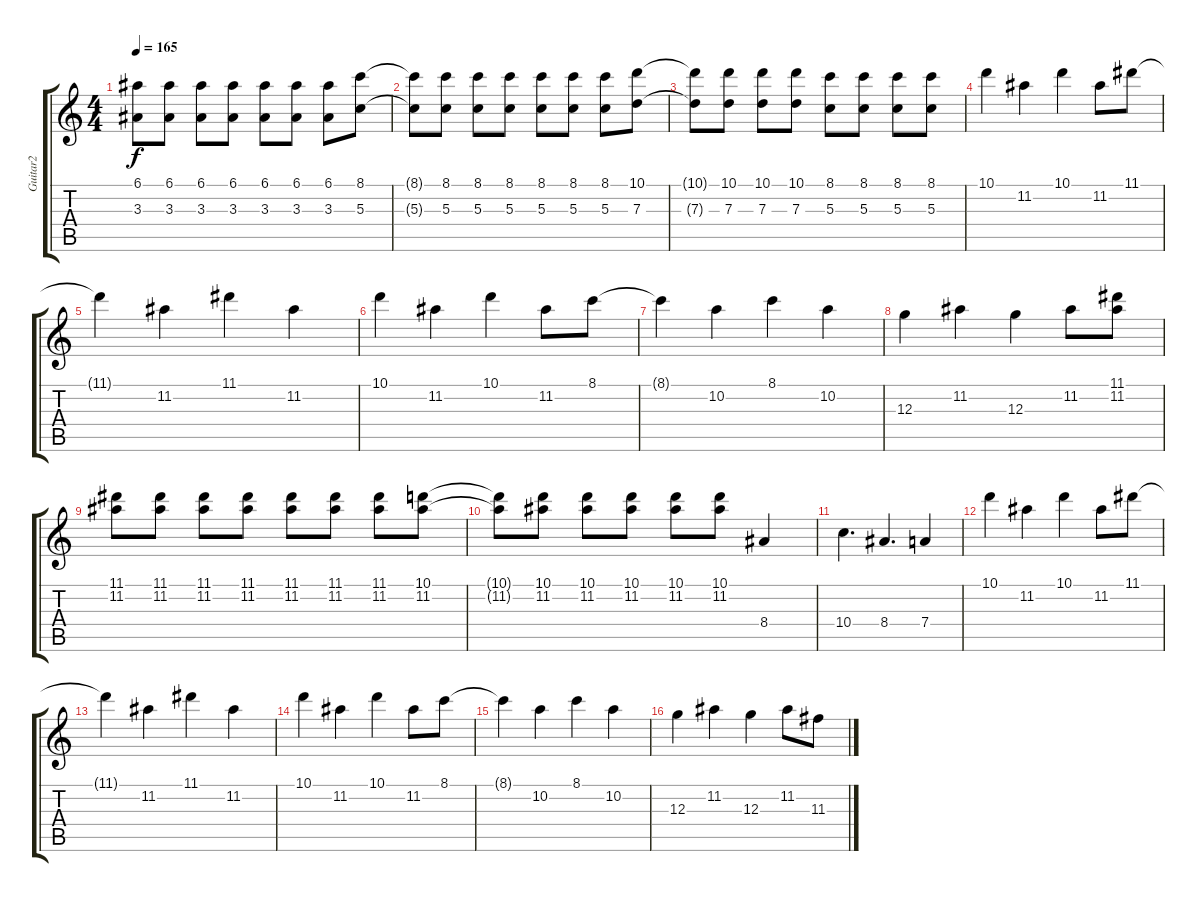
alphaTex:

\track ("Guitar2" "Guitar2") {instrument overdrivenguitar}
\staff {score tabs}
\tuning (E4 B3 G3 D3 A2 E2) {hide}
\ts (4 4)
\tempo 165
\clef g2
\ks c
(6.1{t} 3.3{t}).8{dy f} (6.1 3.3).8 (6.1 3.3).8 (6.1 3.3).8 (6.1 3.3).8 (6.1 3.3).8 (6.1 3.3).8 (8.1 5.3).8 |
(8.1{t} 5.3{t}).8 (8.1 5.3).8 (8.1 5.3).8 (8.1 5.3).8 (8.1 5.3).8 (8.1 5.3).8 (8.1 5.3).8 (10.1 7.3).8 |
(10.1{t} 7.3{t}).8 (10.1 7.3).8 (10.1 7.3).8 (10.1 7.3).8 (8.1 5.3).8 (8.1 5.3).8 (8.1 5.3).8 (8.1 5.3).8 |
10.1.4 11.2.4 10.1.4 11.2.8 11.1.8 |
11.1{t}.4 11.2.4 11.1.4 11.2.4 |
10.1.4 11.2.4 10.1.4 11.2.8 8.1.8 |
8.1{t}.4 10.2.4 8.1.4 10.2.4 |
12.3.4 11.2.4 12.3.4 11.2.8 (11.1 11.2).8 |
(11.1 11.2).8 (11.1 11.2).8 (11.1 11.2).8 (11.1 11.2).8 (11.1 11.2).8 (11.1 11.2).8 (11.1 11.2).8 (10.1 11.2).8 |
(10.1{t} 11.2{t}).8 (10.1 11.2).8 (10.1 11.2).8 (10.1 11.2).8 (10.1 11.2).8 (10.1 11.2).8 8.4.4 |
10.4.4{d} 8.4.4{d} 7.4.4 |
10.1.4 11.2.4 10.1.4 11.2.8 11.1.8 |
11.1{t}.4 11.2.4 11.1.4 11.2.4 |
10.1.4 11.2.4 10.1.4 11.2.8 8.1.8 |
8.1{t}.4 10.2.4 8.1.4 10.2.4 |
12.3.4 11.2.4 12.3.4 11.2.8 11.3.8
